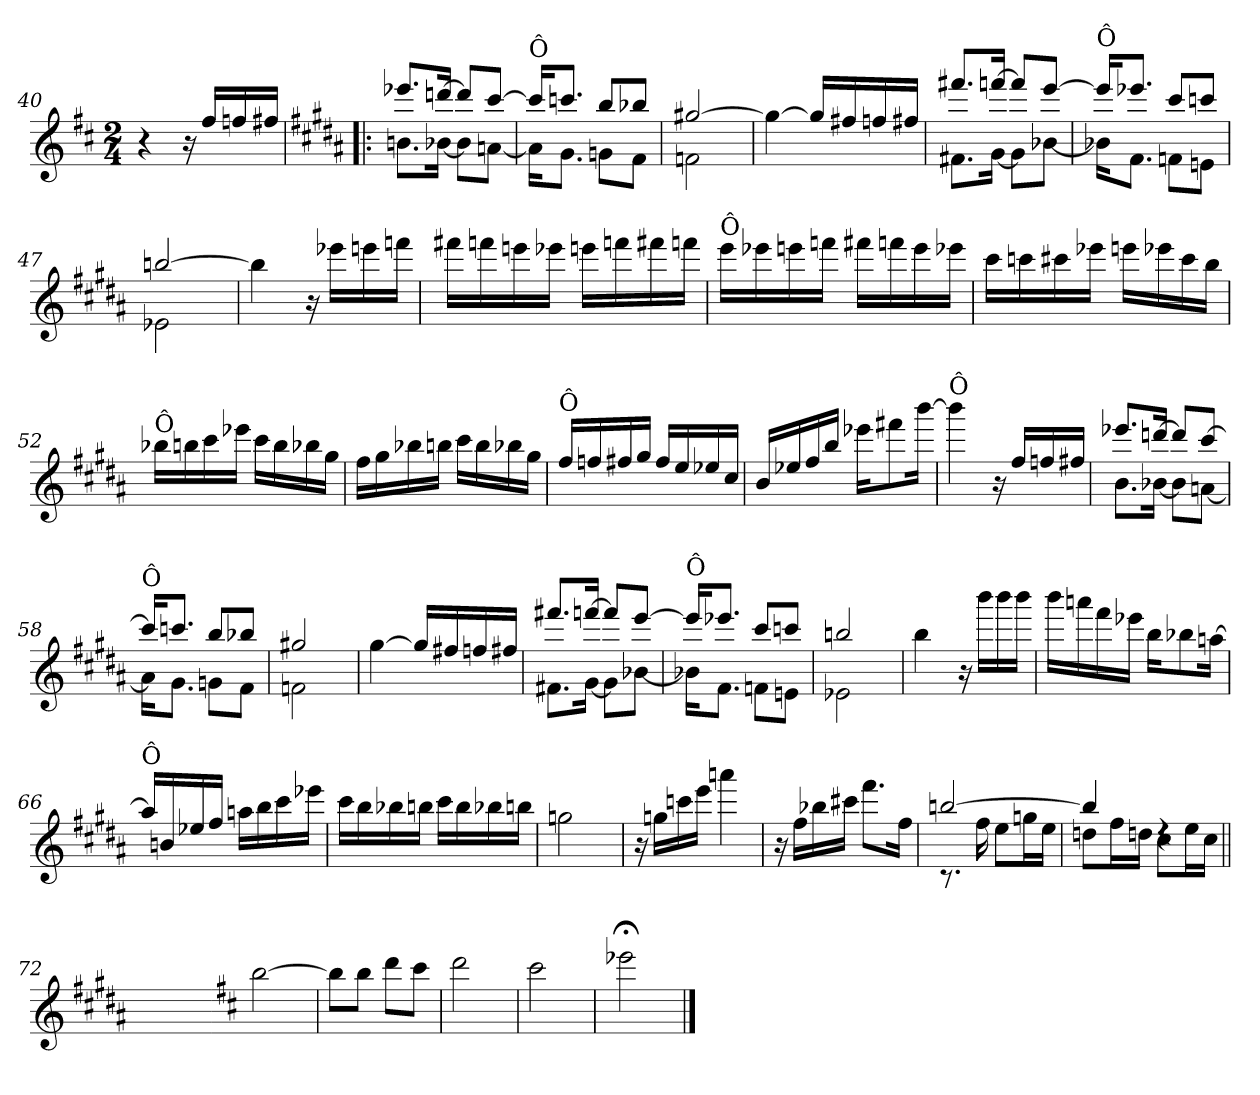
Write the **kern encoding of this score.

**kern
*part1
*staff1
*clefG2
*k[f#c#]
*D:
*M2/4
=40
4r
16r
16ff#/LL
16ffn/
16ff#X/JJ
!!LO:PB:g=z
=41!|:
*k[f#c#g#d#a#]
*B:
*^
8.eee-X/L	8.bn\L
[>16dddn/Jk	[<16b-X\Jk
8ddd/L]	8b-\L]
[>8ccc#/J	[<8an\J
=42	=42
!LO:TX:a:t=Ô	!
16ccc#/KL]	16an\KL]
8.cccn/J	8.g#\J
8bb/L	8gn\L
8bb-X/J	8f#\J
=43	=43
[>2gg#X/	2fn\
=44	=44
!LO:TX:a:t=Ô	!
*v	*v
4gg#\_
16gg#/LL]
16ff#X/
16ffn/
16ff#X/JJ
=45
*^
8.fff#X/L	8.f#X\L
[>16fffn/Jk	[<16g#\Jk
8fff/L]	8g#\L]
[>8eee/J	[<8b-X\J
!!LO:LB:g=z	!!
=46	=46
!LO:TX:a:t=Ô	!
16eee/KL]	16b-X\KL]
8.eee-X/J	8.f#\J
8ccc#/L	8fn\L
8cccn/J	8en\J
=47	=47
[>2bbn/	2e-X\
=48	=48
!LO:TX:a:t=Ô	!
*v	*v
4bb\]
16r
16eee-X\LL
16eeen\
16fffn\JJ
=49
16fff#X\LL
16fffn\
16eeen\
16eee-X\JJ
16eeen\LL
16fffn\
16fff#X\
16fffn\JJ
!!LO:LB:g=z
=50
!LO:TX:a:t=Ô
16eee\LL
16eee-X\
16eeen\
16fffn\JJ
16fff#X\LL
16fffn\
16eee\
16eee-X\JJ
=51
16ccc#\LL
16cccn\
16ccc#X\
16eee-X\JJ
16eeen\LL
16eee-X\
16ccc#\
16bb\JJ
=52
!LO:TX:a:t=Ô
16bb-X\LL
16bbn\
16ccc#\
16eee-X\JJ
16ccc#\LL
16bb\
16bb-X\
16gg#\JJ
=53
16ff#\LL
16gg#\
16bb-X\
16bbn\JJ
16ccc#\LL
16bb\
16bb-X\
16gg#\JJ
=54
!LO:TX:a:t=Ô
16ff#/LL
16ffn/
16ff#X/
16gg#/JJ
16ff#/LL
16ee/
16ee-X/
16cc#/JJ
!!LO:LB:g=z
=55
16b/LL
16ee-X/
16ff#/
16bb/JJ
16eee-X\KL
8fff#X\
[16bbb\Jk
=56
!LO:TX:a:t=Ô
4bbb\]
16r
16ff#/LL
16ffn/
16ff#X/JJ
=57
*^
8.eee-X/L	8.b\L
[>16dddn/Jk	[<16b-X\Jk
8ddd/L]	8b-\L]
[>8ccc#/J	[<8an\J
=58	=58
!LO:TX:a:t=Ô	!
16ccc#/KL]	16an\KL]
8.cccn/J	8.g#\J
8bb/L	8gn\L
8bb-X/J	8f#\J
=59	=59
2gg#X/	2fn\
!!LO:LB:g=z	!!
=60	=60
!LO:TX:a:t=Ô	!
*v	*v
[4gg#\
16gg#/LL]
16ff#X/
16ffn/
16ff#X/JJ
=61
*^
8.fff#X/L	8.f#X\L
[>16fffn/Jk	[<16g#\Jk
8fff/L]	8g#\L]
[>8eee/J	[<8b-X\J
=62	=62
!LO:TX:a:t=Ô	!
16eee/KL]	16b-X\KL]
8.eee-X/J	8.f#\J
8ccc#/L	8fn\L
8cccn/J	8en\J
=63	=63
2bbn/	2e-X\
=64	=64
!LO:TX:a:t=Ô	!
*v	*v
4bb\
16r
16bbb\LL
16bbb\
16bbb\JJ
!!LO:LB:g=z
=65
16bbb\LL
16aaan\
16fff#\
16eee-X\JJ
16bb\KL
8bb-X\
[16aan\Jk
=66
!LO:TX:a:t=Ô
16aa/LL]
16bn/
16ee-X/
16ff#/JJ
16aan\LL
16bb\
16ccc#\
16eee-X\JJ
=67
16ccc#\LL
16bb\
16bb-X\
16bbn\JJ
16ccc#\LL
16bb\
16bb-X\
16bbn\JJ
=68
2ggn\
!!LO:LB:g=z
=69
16r
16ggn\LL
16cccn\
16eee\JJ
4aaan\
=70
16r
16ff#\LL
16bb-X\
16ccc#X\JJ
8.fff#\L
16ff#\Jk
=71
*^
[>2bbn/	8.rc
.	16ff#\
.	8ee\L
.	16ggn\L
.	16ee\JJ
=72	=72
4bb/]	8ddn\L
.	16ff#\L
.	16ddn\JJ
4rdd	8cc#\L
.	16ee\L
.	16cc#\JJ
*v	*v
=72X721||
2ryy
!!LO:LB:g=z
=73-
*k[f#c#]
*D:
[2bb\
=74
8bb\L]
8bb\J
8ddd\L
8ccc#\J
=75
2ddd\
=76
2ccc#\
=77
2eee-X;<\
==
*-
